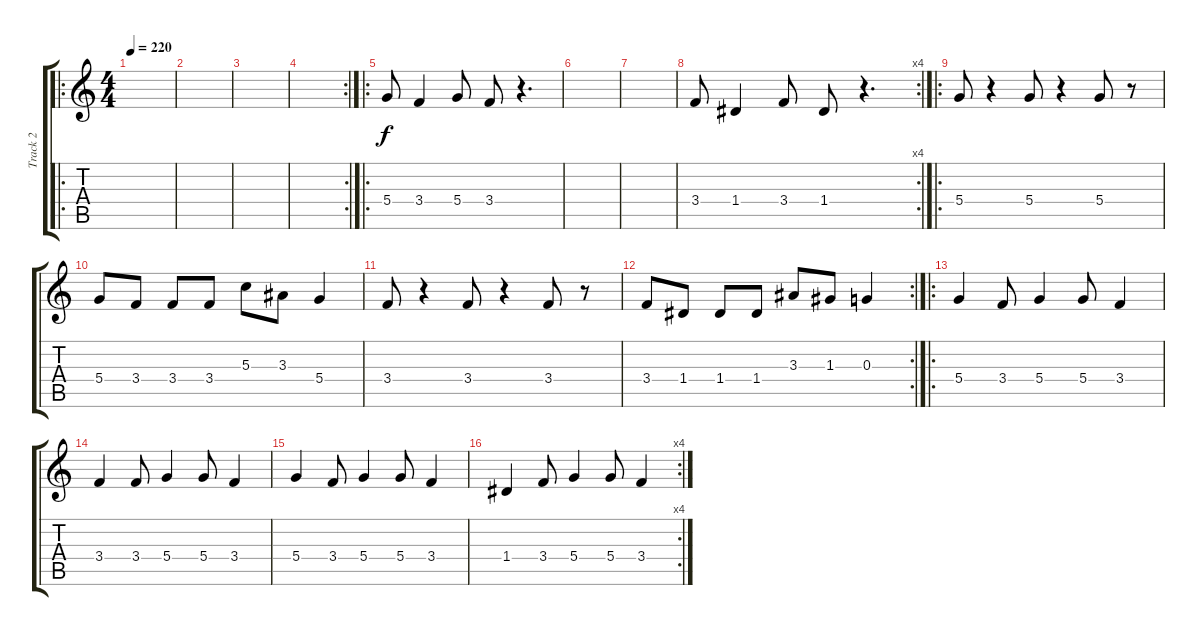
\track ("Track 2" "Track 2") {instrument overdrivenguitar}
\staff {score tabs}
\tuning (E4 B3 G3 D3 A2 E2) {hide}
\ro
\ts (4 4)
\tempo 220
\clef g2
\ks c
|
|
|
\rc 2
|
\ro
5.4.8 3.4.4 5.4.8 3.4.8 r.4{d} |
|
|
\rc 4
3.4.8 1.4.4 3.4.8 1.4.8 r.4{d} |
\ro
5.4.8 r.4 5.4.8 r.4 5.4.8 r.8 |
5.4.8 3.4.8 3.4.8 3.4.8 5.3.8 3.3.8 5.4.4 |
3.4.8 r.4 3.4.8 r.4 3.4.8 r.8 |
\rc 2
3.4.8 1.4.8 1.4.8 1.4.8 3.3.8 1.3.8 0.3.4 |
\ro
5.4.4 3.4.8 5.4.4 5.4.8 3.4.4 |
3.4.4 3.4.8 5.4.4 5.4.8 3.4.4 |
5.4.4 3.4.8 5.4.4 5.4.8 3.4.4 |
\rc 4
1.4.4 3.4.8 5.4.4 5.4.8 3.4.4
